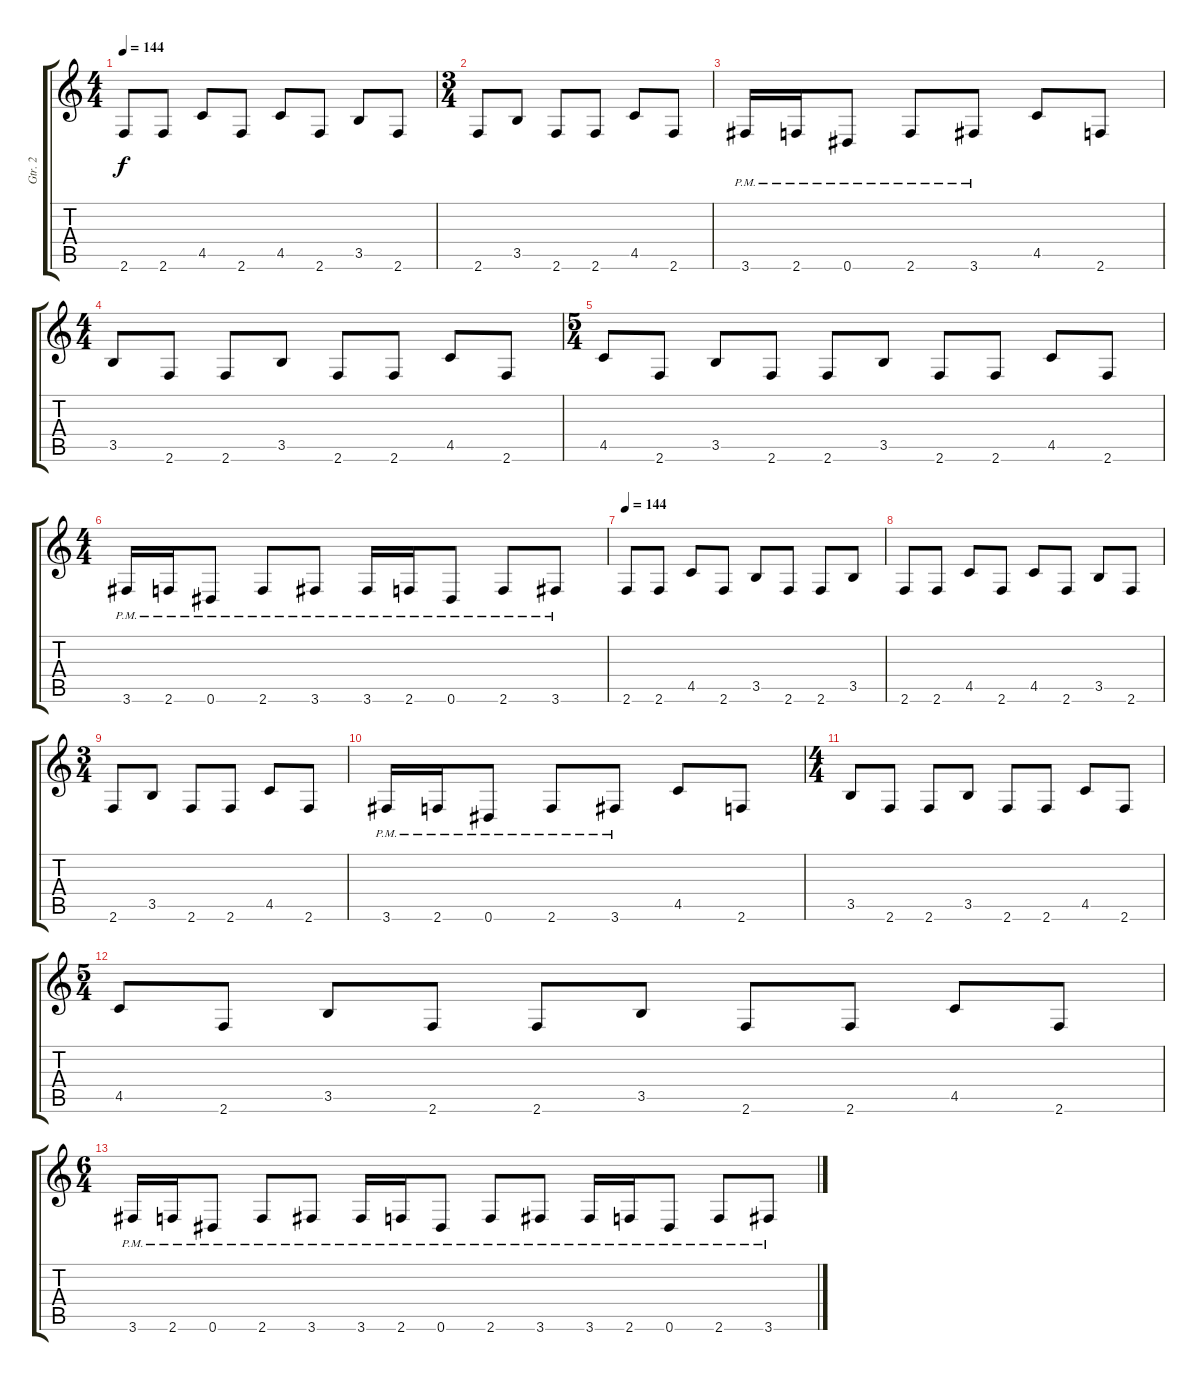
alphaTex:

\track ("Gtr. 2" "Gtr. 2") {instrument distortionguitar}
\staff {score tabs}
\tuning (Eb4 Bb3 Gb3 Db3 Ab2 Eb2) {hide}
\ts (4 4)
\tempo 144
\clef g2
\ks c
2.6.8{dy f} 2.6.8 4.5.8 2.6.8 4.5.8 2.6.8 3.5.8 2.6.8 |
\ts (3 4)
2.6.8 3.5.8 2.6.8 2.6.8 4.5.8 2.6.8 |
3.6{pm}.16 2.6{pm}.16 0.6{pm}.8 2.6{pm}.8 3.6{pm}.8 4.5.8 2.6.8 |
\ts (4 4)
3.5.8 2.6.8 2.6.8 3.5.8 2.6.8 2.6.8 4.5.8 2.6.8 |
\ts (5 4)
4.5.8 2.6.8 3.5.8 2.6.8 2.6.8 3.5.8 2.6.8 2.6.8 4.5.8 2.6.8 |
\ts (4 4)
3.6{pm}.16 2.6{pm}.16 0.6{pm}.8 2.6{pm}.8 3.6{pm}.8 3.6{pm}.16 2.6{pm}.16 0.6{pm}.8 2.6{pm}.8 3.6{pm}.8 |
\tempo 144
2.6.8 2.6.8 4.5.8 2.6.8 3.5.8 2.6.8 2.6.8 3.5.8 |
2.6.8 2.6.8 4.5.8 2.6.8 4.5.8 2.6.8 3.5.8 2.6.8 |
\ts (3 4)
2.6.8 3.5.8 2.6.8 2.6.8 4.5.8 2.6.8 |
3.6{pm}.16 2.6{pm}.16 0.6{pm}.8 2.6{pm}.8 3.6{pm}.8 4.5.8 2.6.8 |
\ts (4 4)
3.5.8 2.6.8 2.6.8 3.5.8 2.6.8 2.6.8 4.5.8 2.6.8 |
\ts (5 4)
4.5.8 2.6.8 3.5.8 2.6.8 2.6.8 3.5.8 2.6.8 2.6.8 4.5.8 2.6.8 |
\ts (6 4)
3.6{pm}.16 2.6{pm}.16 0.6{pm}.8 2.6{pm}.8 3.6{pm}.8 3.6{pm}.16 2.6{pm}.16 0.6{pm}.8 2.6{pm}.8 3.6{pm}.8 3.6{pm}.16 2.6{pm}.16 0.6{pm}.8 2.6{pm}.8 3.6{pm}.8
